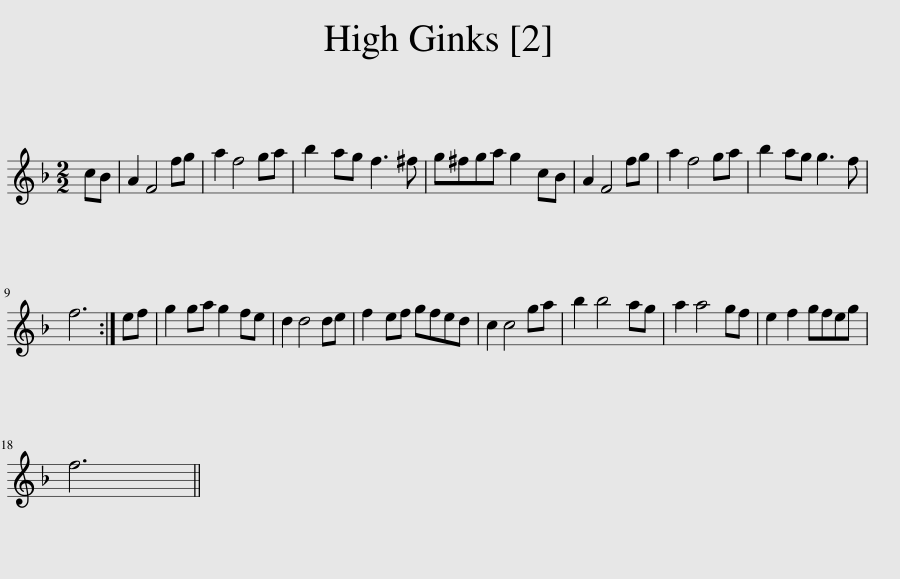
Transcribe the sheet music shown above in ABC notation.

X:1
L:1/8
M:2/2
I:linebreak $
K:F
V:1 treble
V:1
 cB | A2 F4 fg | a2 f4 ga | b2 ag f3 ^f | g^fga g2 cB | %5
 A2 F4 fg | a2 f4 ga | b2 ag g3 f |$ f6 :| ef | %10
 g2 ga g2 fe | d2 d4 de | f2 ef gfed | c2 c4 ga | b2 b4 ag | %15
 a2 a4 gf | e2 f2 gfeg |$ f6 || %18
